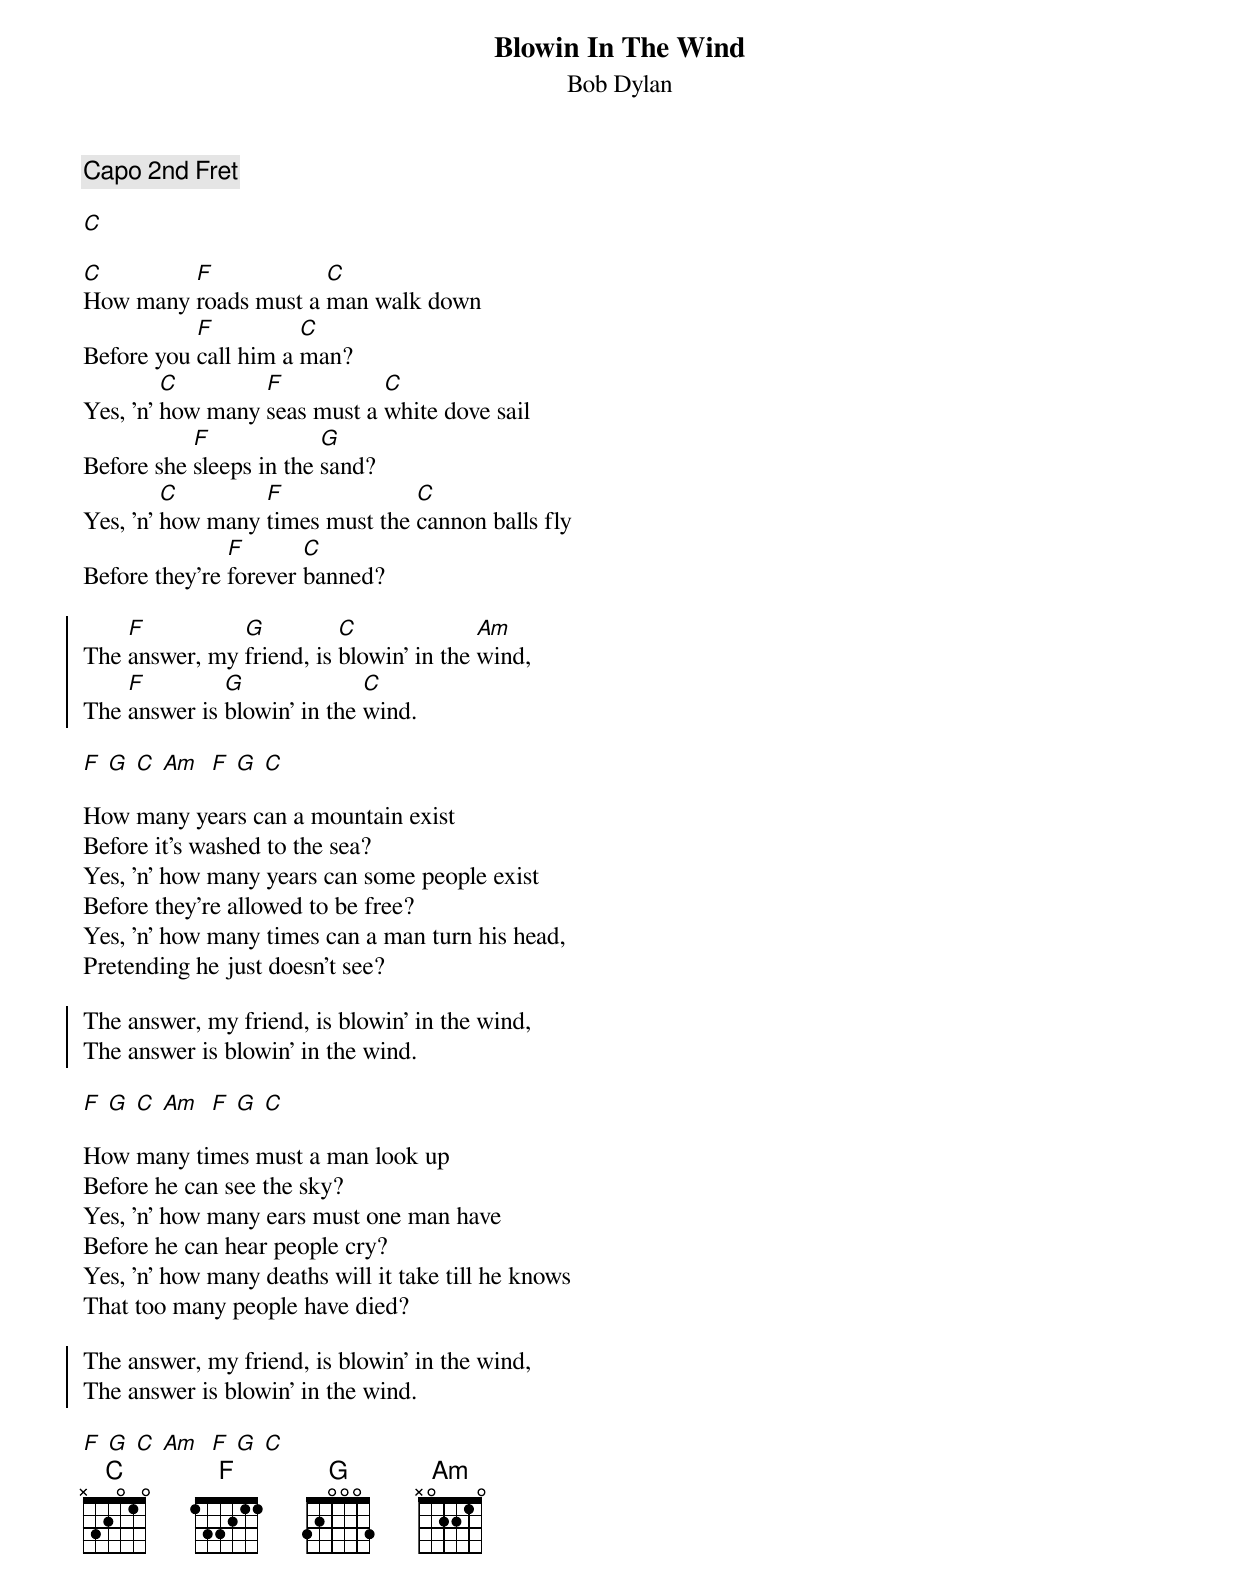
{t: Blowin In The Wind}
{st: Bob Dylan}

{c: Capo 2nd Fret}

[C]

[C]How many [F]roads must a [C]man walk down
Before you [F]call him a [C]man?
Yes, 'n' [C]how many [F]seas must a [C]white dove sail
Before she [F]sleeps in the [G]sand?
Yes, 'n' [C]how many [F]times must the [C]cannon balls fly
Before they're [F]forever [C]banned?

{soc}
The [F]answer, my [G]friend, is [C]blowin' in the [Am]wind,
The [F]answer is [G]blowin' in the [C]wind.
{eoc}

[F] [G] [C] [Am]  [F] [G] [C]

How many years can a mountain exist
Before it's washed to the sea?
Yes, 'n' how many years can some people exist
Before they're allowed to be free?
Yes, 'n' how many times can a man turn his head,
Pretending he just doesn't see?

{soc}
The answer, my friend, is blowin' in the wind,
The answer is blowin' in the wind.
{eoc}

[F] [G] [C] [Am]  [F] [G] [C]

How many times must a man look up
Before he can see the sky?
Yes, 'n' how many ears must one man have
Before he can hear people cry?
Yes, 'n' how many deaths will it take till he knows
That too many people have died?

{soc}
The answer, my friend, is blowin' in the wind,
The answer is blowin' in the wind.
{eoc}

[F] [G] [C] [Am]  [F] [G] [C]
